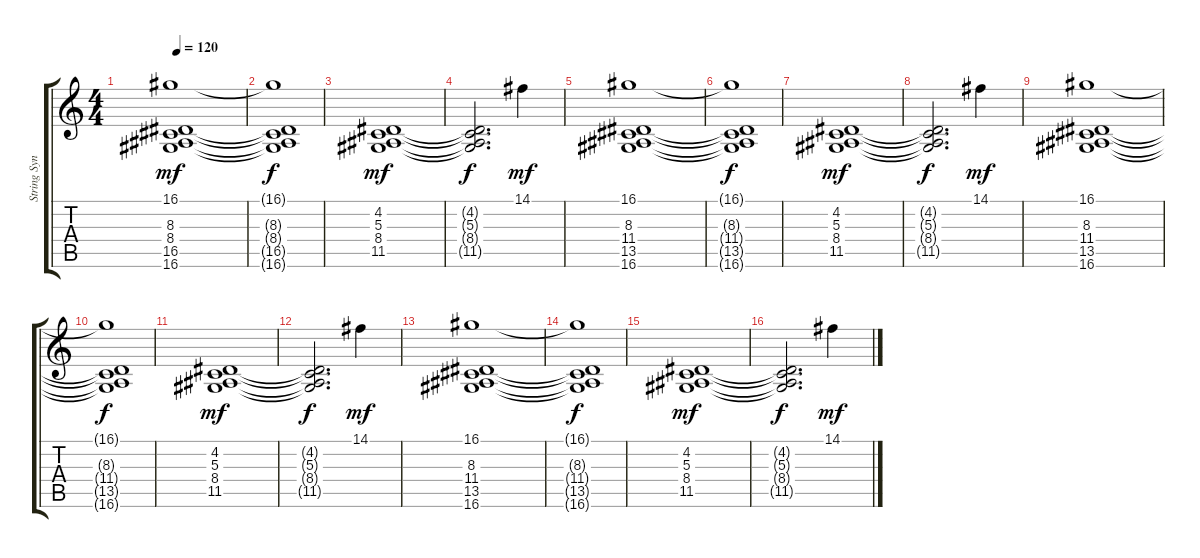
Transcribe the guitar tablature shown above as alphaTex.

\track ("String Synth" "String Syn") {instrument synthstrings1}
\staff {score tabs}
\tuning (E4 B3 G3 D3 A2 E2) {hide}
\ts (4 4)
\tempo 120
\clef g2
\ks c
(16.1 8.3 8.4 16.5 16.6).1{dy mf instrument synthstrings1} |
(16.1{t} 8.3{t} 8.4{t} 16.5{t} 16.6{t}).1{dy f} |
(4.2 5.3 8.4 11.5).1{dy mf} |
(4.2{t} 5.3{t} 8.4{t} 11.5{t}).2{d dy f} 14.1.4{dy mf} |
(16.1 8.3 11.4 13.5 16.6).1 |
(16.1{t} 8.3{t} 11.4{t} 13.5{t} 16.6{t}).1{dy f} |
(4.2 5.3 8.4 11.5).1{dy mf} |
(4.2{t} 5.3{t} 8.4{t} 11.5{t}).2{d dy f} 14.1.4{dy mf} |
(16.1 8.3 11.4 13.5 16.6).1 |
(16.1{t} 8.3{t} 11.4{t} 13.5{t} 16.6{t}).1{dy f} |
(4.2 5.3 8.4 11.5).1{dy mf} |
(4.2{t} 5.3{t} 8.4{t} 11.5{t}).2{d dy f} 14.1.4{dy mf} |
(16.1 8.3 11.4 13.5 16.6).1 |
(16.1{t} 8.3{t} 11.4{t} 13.5{t} 16.6{t}).1{dy f} |
(4.2 5.3 8.4 11.5).1{dy mf} |
(4.2{t} 5.3{t} 8.4{t} 11.5{t}).2{d dy f} 14.1.4{dy mf}
